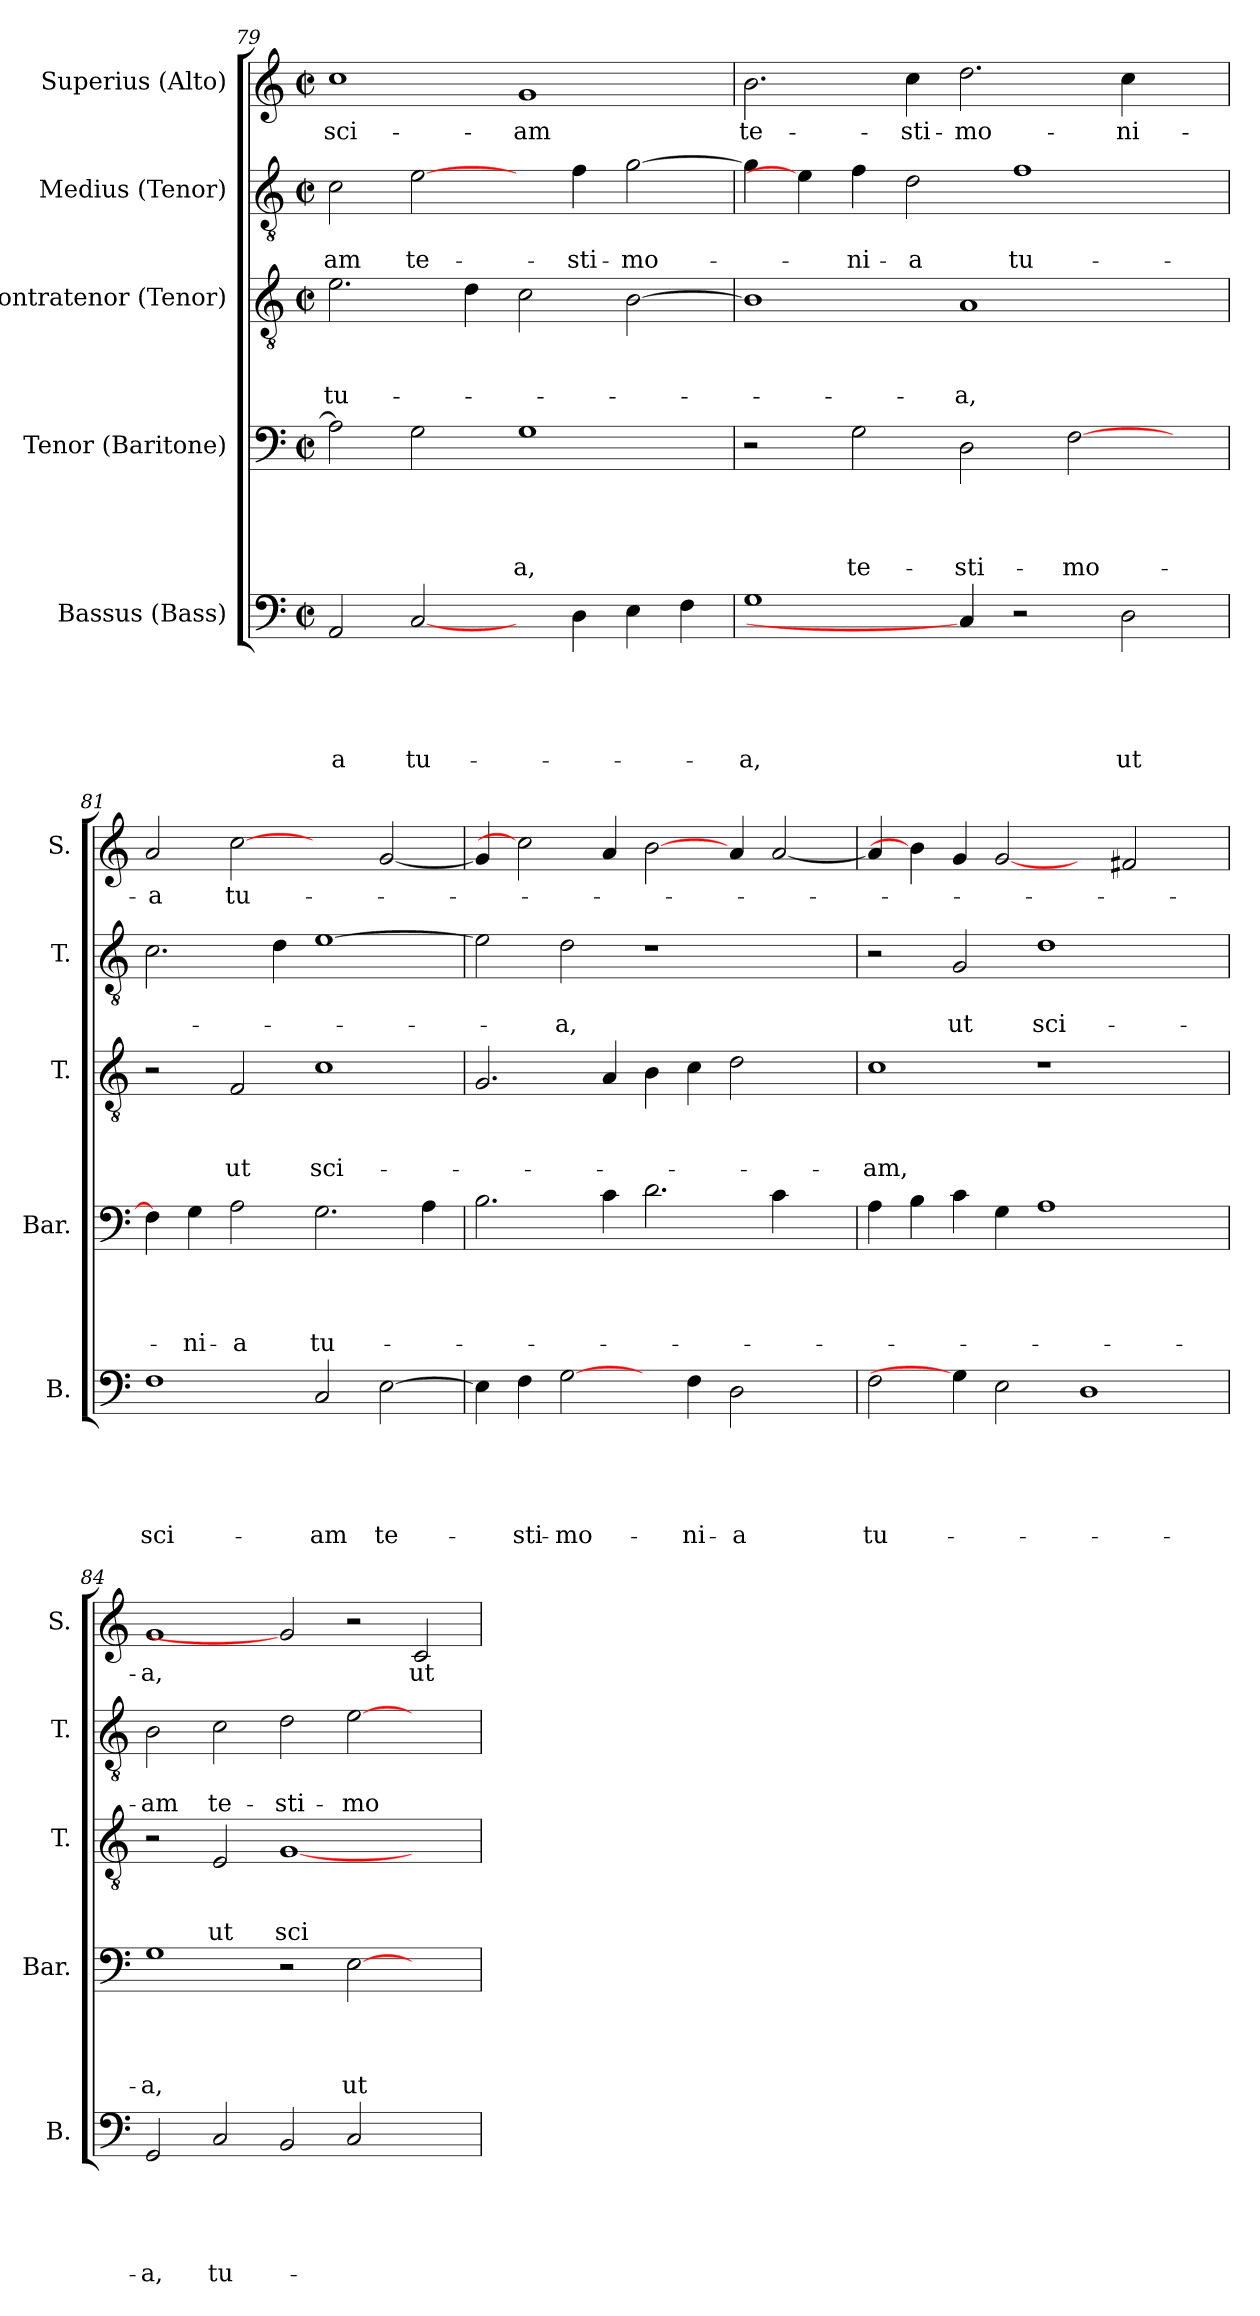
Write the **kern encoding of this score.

**kern	**text	**text	**text	**text	**text	**kern	**text	**text	**text	**text	**kern	**text	**text	**text	**kern	**text	**text	**kern	**text
*part5	*part5	*part5	*part5	*part5	*part5	*part4	*part4	*part4	*part4	*part4	*part3	*part3	*part3	*part3	*part2	*part2	*part2	*part1	*part1
*staff5	*staff5	*staff5	*staff5	*staff5	*staff5	*staff4	*staff4	*staff4	*staff4	*staff4	*staff3	*staff3	*staff3	*staff3	*staff2	*staff2	*staff2	*staff1	*staff1
*I"Bassus (Bass)	*	*	*	*	*	*I"Tenor (Baritone)	*	*	*	*	*I"Contratenor (Tenor)	*	*	*	*I"Medius (Tenor)	*	*	*I"Superius (Alto)	*
*I'B.	*	*	*	*	*	*I'Bar.	*	*	*	*	*I'T.	*	*	*	*I'T.	*	*	*I'S.	*
*clefF4	*	*	*	*	*	*clefF4	*	*	*	*	*clefGv2	*	*	*	*clefGv2	*	*	*clefG2	*
*k[]	*	*	*	*	*	*k[]	*	*	*	*	*k[]	*	*	*	*k[]	*	*	*k[]	*
*C:	*	*	*	*	*	*C:	*	*	*	*	*C:	*	*	*	*C:	*	*	*C:	*
*M2/2	*	*	*	*	*	*M2/2	*	*	*	*	*M2/2	*	*	*	*M2/2	*	*	*M2/2	*
*met(c|)	*	*	*	*	*	*met(c|)	*	*	*	*	*met(c|)	*	*	*	*met(c|)	*	*	*met(c|)	*
=79	=79	=79	=79	=79	=79	=79	=79	=79	=79	=79	=79	=79	=79	=79	=79	=79	=79	=79	=79
!	!	!	!	!	!LO:LY:b	!	!	!	!	!	!	!	!	!LO:LY:b	!	!	!LO:LY:b	!	!LO:LY:b
2AA/	.	.	.	.	-a	2A\]	.	.	.	.	2.e\	.	.	tu-	2c\	.	-am	1cc	sci-
!	!	!	!	!	!LO:LY:b	!	!	!	!	!	!	!	!	!	!	!	!LO:LY:b	!	!
[2C/	.	.	.	.	tu-	2G\	.	.	.	.	.	.	.	.	[2e\	.	te-	.	.
.	.	.	.	.	.	.	.	.	.	.	4d\	.	.	.	.	.	.	.	.
!	!	!	!	!	!	!	!	!	!	!LO:LY:b	!	!	!	!	!	!	!	!	!LO:LY:b
4ryy	.	.	.	.	.	1G	.	.	.	-a,	2c\	.	.	.	4ryy	.	.	1g	-am
!	!	!	!	!	!	!	!	!	!	!	!	!	!	!	!	!	!LO:LY:b	!	!
4D\	.	.	.	.	.	.	.	.	.	.	.	.	.	.	4f\	.	-sti-	.	.
!	!	!	!	!	!	!	!	!	!	!	!	!	!	!	!	!	!LO:LY:b	!	!
4E\	.	.	.	.	.	.	.	.	.	.	[>2B\	.	.	.	[>2g\	.	-mo-	.	.
4F\	.	.	.	.	.	.	.	.	.	.	.	.	.	.	.	.	.	.	.
=80	=80	=80	=80	=80	=80	=80	=80	=80	=80	=80	=80	=80	=80	=80	=80	=80	=80	=80	=80
!	!	!	!	!	!LO:LY:b	!	!	!	!	!	!	!	!	!	!	!	!	!	!LO:LY:b
1G	.	.	.	.	-a,	2r	.	.	.	.	1B]	.	.	.	4g\]	.	.	2.b\	te-
.	.	.	.	.	.	.	.	.	.	.	.	.	.	.	4e\]	.	.	.	.
!	!	!	!	!	!	!	!	!	!	!LO:LY:b	!	!	!	!	!	!	!LO:LY:b	!	!
.	.	.	.	.	.	2G\	.	.	.	te-	.	.	.	.	4f\	.	-ni-	.	.
!	!	!	!	!	!	!	!	!	!	!	!	!	!	!	!	!	!LO:LY:b	!	!LO:LY:b
.	.	.	.	.	.	.	.	.	.	.	.	.	.	.	2d\	.	-a	4cc\	-sti-
!	!	!	!	!	!	!	!	!	!	!LO:LY:b	!	!	!	!LO:LY:b	!	!	!	!	!LO:LY:b
4C/]	.	.	.	.	.	2D\	.	.	.	-sti-	1A	.	.	-a,	.	.	.	2.dd\	-mo-
!	!	!	!	!	!	!	!	!	!	!	!	!	!	!	!	!	!LO:LY:b	!	!
2r	.	.	.	.	.	.	.	.	.	.	.	.	.	.	1f	.	tu-	.	.
!	!	!	!	!	!	!	!	!	!	!LO:LY:b	!	!	!	!	!	!	!	!	!
.	.	.	.	.	.	[<2F\	.	.	.	-mo-	.	.	.	.	.	.	.	.	.
!	!	!	!	!	!LO:LY:b	!	!	!	!	!	!	!	!	!	!	!	!	!	!LO:LY:b
2D\	.	.	.	.	ut	.	.	.	.	.	.	.	.	.	.	.	.	4cc\	-ni-
.	.	.	.	.	.	4ryy	.	.	.	.	4ryy	.	.	.	.	.	.	4ryy	.
!!LO:LB:g=z
=81	=81	=81	=81	=81	=81	=81	=81	=81	=81	=81	=81	=81	=81	=81	=81	=81	=81	=81	=81
!	!	!	!	!	!LO:LY:b	!	!	!	!	!	!	!	!	!	!	!	!	!	!LO:LY:b
1F	.	.	.	.	sci-	4F\]	.	.	.	.	2r	.	.	.	2.c\	.	.	2a/	-a
!	!	!	!	!	!	!	!	!	!	!LO:LY:b	!	!	!	!	!	!	!	!	!
.	.	.	.	.	.	4G\	.	.	.	-ni-	.	.	.	.	.	.	.	.	.
!	!	!	!	!	!	!	!	!	!	!LO:LY:b	!	!	!	!LO:LY:b	!	!	!	!	!LO:LY:b
.	.	.	.	.	.	2A\	.	.	.	-a	2F/	.	.	ut	.	.	.	[2cc	tu-
.	.	.	.	.	.	.	.	.	.	.	.	.	.	.	4d\	.	.	.	.
!	!	!	!	!	!LO:LY:b	!	!	!	!	!LO:LY:b	!	!	!	!LO:LY:b	!	!	!	!	!
2C/	.	.	.	.	-am	2.G\	.	.	.	tu-	1c	.	.	sci-	[>1e	.	.	2ryy	.
!	!	!	!	!	!LO:LY:b	!	!	!	!	!	!	!	!	!	!	!	!	!	!
[>2E\	.	.	.	.	te-	.	.	.	.	.	.	.	.	.	.	.	.	[<2g/	.
.	.	.	.	.	.	4A\	.	.	.	.	.	.	.	.	.	.	.	.	.
=82	=82	=82	=82	=82	=82	=82	=82	=82	=82	=82	=82	=82	=82	=82	=82	=82	=82	=82	=82
4E\]	.	.	.	.	.	2.B\	.	.	.	.	2.G/	.	.	.	2e\]	.	.	4g/]	.
!	!	!	!	!	!LO:LY:b	!	!	!	!	!	!	!	!	!	!	!	!	!	!
4F\	.	.	.	.	-sti-	.	.	.	.	.	.	.	.	.	.	.	.	2cc]	.
!	!	!	!	!	!LO:LY:b	!	!	!	!	!	!	!	!	!	!	!	!LO:LY:b	!	!
[2G\	.	.	.	.	-mo-	.	.	.	.	.	.	.	.	.	2d\	.	-a,	.	.
.	.	.	.	.	.	4c\	.	.	.	.	4A/	.	.	.	.	.	.	4a/	.
4ryy	.	.	.	.	.	2.d\	.	.	.	.	4B\	.	.	.	1r	.	.	[2b\	.
!	!	!	!	!	!LO:LY:b	!	!	!	!	!	!	!	!	!	!	!	!	!	!
4F\	.	.	.	.	-ni-	.	.	.	.	.	4c\	.	.	.	.	.	.	.	.
!	!	!	!	!	!LO:LY:b	!	!	!	!	!	!	!	!	!	!	!	!	!	!
2D\	.	.	.	.	-a	.	.	.	.	.	2d\	.	.	.	.	.	.	4a/	.
.	.	.	.	.	.	4c\	.	.	.	.	.	.	.	.	.	.	.	[<2a/	.
4ryy	.	.	.	.	.	4ryy	.	.	.	.	4ryy	.	.	.	4ryy	.	.	.	.
=83	=83	=83	=83	=83	=83	=83	=83	=83	=83	=83	=83	=83	=83	=83	=83	=83	=83	=83	=83
!	!	!	!	!	!LO:LY:b	!	!	!	!	!	!	!	!	!LO:LY:b	!	!	!	!	!
2F\	.	.	.	.	tu-	4A\	.	.	.	.	1c	.	.	-am,	2r	.	.	4a/]	.
.	.	.	.	.	.	4B\	.	.	.	.	.	.	.	.	.	.	.	4b\]	.
!	!	!	!	!	!	!	!	!	!	!	!	!	!	!	!	!	!LO:LY:b	!	!
4G\]	.	.	.	.	.	4c\	.	.	.	.	.	.	.	.	2G/	.	ut	4g/	.
2E\	.	.	.	.	.	4G\	.	.	.	.	.	.	.	.	.	.	.	[2g	.
!	!	!	!	!	!	!	!	!	!	!	!	!	!	!	!	!	!LO:LY:b	!	!
.	.	.	.	.	.	1A	.	.	.	.	1r	.	.	.	1d	.	sci-	.	.
1D	.	.	.	.	.	.	.	.	.	.	.	.	.	.	.	.	.	4ryy	.
.	.	.	.	.	.	.	.	.	.	.	.	.	.	.	.	.	.	2f#X/	.
.	.	.	.	.	.	4ryy	.	.	.	.	4ryy	.	.	.	4ryy	.	.	4ryy	.
=84	=84	=84	=84	=84	=84	=84	=84	=84	=84	=84	=84	=84	=84	=84	=84	=84	=84	=84	=84
!	!	!	!	!	!LO:LY:b	!	!	!	!	!LO:LY:b	!	!	!	!	!	!	!LO:LY:b	!	!LO:LY:b
2GG/	.	.	.	.	-a,	1G	.	.	.	-a,	2r	.	.	.	2B\	.	-am	1g	-a,
!	!	!	!	!	!LO:LY:b	!	!	!	!	!	!	!	!	!LO:LY:b	!	!	!LO:LY:b	!	!
2C/	.	.	.	.	tu-	.	.	.	.	.	2E/	.	.	ut	2c\	.	te-	.	.
!	!	!	!	!	!	!	!	!	!	!	!	!	!	!LO:LY:b	!	!	!LO:LY:b	!	!
2BB/	.	.	.	.	.	2r	.	.	.	.	[>1G	.	.	sci-	2d\	.	-sti-	2g]	.
!	!	!	!	!	!	!	!	!	!	!LO:LY:b	!	!	!	!	!	!	!LO:LY:b	!	!
2C/	.	.	.	.	.	[>2E\	.	.	.	ut	.	.	.	.	[>2e\	.	-mo-	2r	.
!	!	!	!	!	!	!	!	!	!	!	!	!	!	!	!	!	!	!	!LO:LY:b
2ryy	.	.	.	.	.	2ryy	.	.	.	.	2ryy	.	.	.	2ryy	.	.	2c/	ut
=	=	=	=	=	=	=	=	=	=	=	=	=	=	=	=	=	=	=	=
*-	*-	*-	*-	*-	*-	*-	*-	*-	*-	*-	*-	*-	*-	*-	*-	*-	*-	*-	*-
